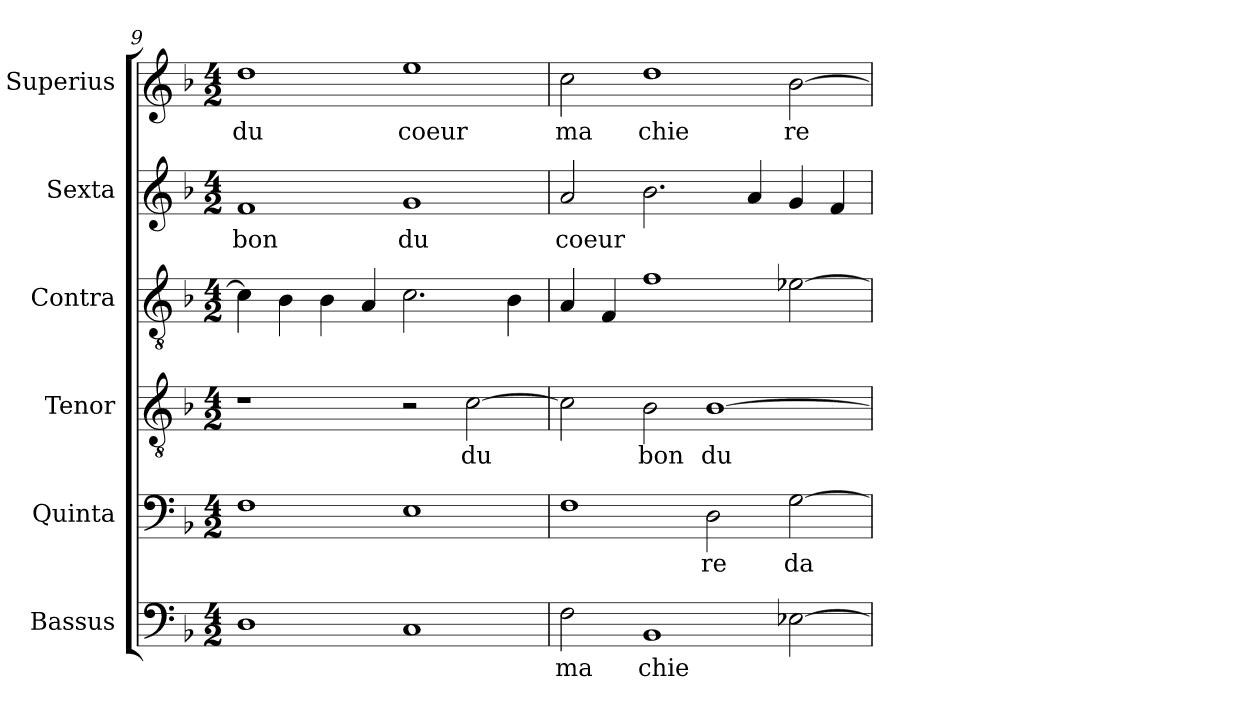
**kern	**text	**kern	**text	**kern	**text	**kern	**kern	**text	**kern	**text
*part6	*part6	*part5	*part5	*part4	*part4	*part3	*part2	*part2	*part1	*part1
*staff6	*staff6	*staff5	*staff5	*staff4	*staff4	*staff3	*staff2	*staff2	*staff1	*staff1
*I"Bassus	*	*I"Quinta	*	*I"Tenor	*	*I"Contra	*I"Sexta	*	*I"Superius	*
*clefF4	*	*clefF4	*	*clefGv2	*	*clefGv2	*clefG2	*	*clefG2	*
*k[b-]	*	*k[b-]	*	*k[b-]	*	*k[b-]	*k[b-]	*	*k[b-]	*
*F:	*	*F:	*	*F:	*	*F:	*F:	*	*F:	*
*M4/2	*	*M4/2	*	*M4/2	*	*M4/2	*M4/2	*	*M4/2	*
=9	=9	=9	=9	=9	=9	=9	=9	=9	=9	=9
!	!	!	!	!	!	!	!	!LO:LY:b:cj	!	!LO:LY:b:cj
1D	.	1F	.	1r	.	4c\]	1f	bon	1dd	du
.	.	.	.	.	.	4B-\	.	.	.	.
.	.	.	.	.	.	4B-\	.	.	.	.
.	.	.	.	.	.	4A/	.	.	.	.
!	!	!	!	!	!	!	!	!LO:LY:b:cj	!	!LO:LY:b:cj
1C	.	1E	.	2r	.	2.c\	1g	du	1ee	coeur
!	!	!	!	!	!LO:LY:b:cj	!	!	!	!	!
.	.	.	.	[>2c\	du	.	.	.	.	.
.	.	.	.	.	.	4B-\	.	.	.	.
=10	=10	=10	=10	=10	=10	=10	=10	=10	=10	=10
!	!LO:LY:b:cj	!	!	!	!	!	!	!LO:LY:b	!	!LO:LY:b:cj
2F\	ma	1F	.	2c\]	.	4A/	2a/	coeur	2cc\	ma
.	.	.	.	.	.	4F/	.	.	.	.
!	!LO:LY:b	!	!	!	!LO:LY:b:cj	!	!	!	!	!LO:LY:b:cj
1BB-	chie	.	.	2B-\	bon	1f	2.b-\	.	1dd	chie
!	!	!	!LO:LY:b:cj	!	!LO:LY:b:cj	!	!	!	!	!
.	.	2D\	-re	[>1B-	du	.	.	.	.	.
.	.	.	.	.	.	.	4a/	.	.	.
!	!	!	!LO:LY:b:cj	!	!	!	!	!	!	!LO:LY:b:cj
[>2E-X\	.	[>2G\	da-	.	.	[>2e-X\	4g/	.	[>2b-\	re
.	.	.	.	.	.	.	4f/	.	.	.
=	=	=	=	=	=	=	=	=	=	=
*-	*-	*-	*-	*-	*-	*-	*-	*-	*-	*-
